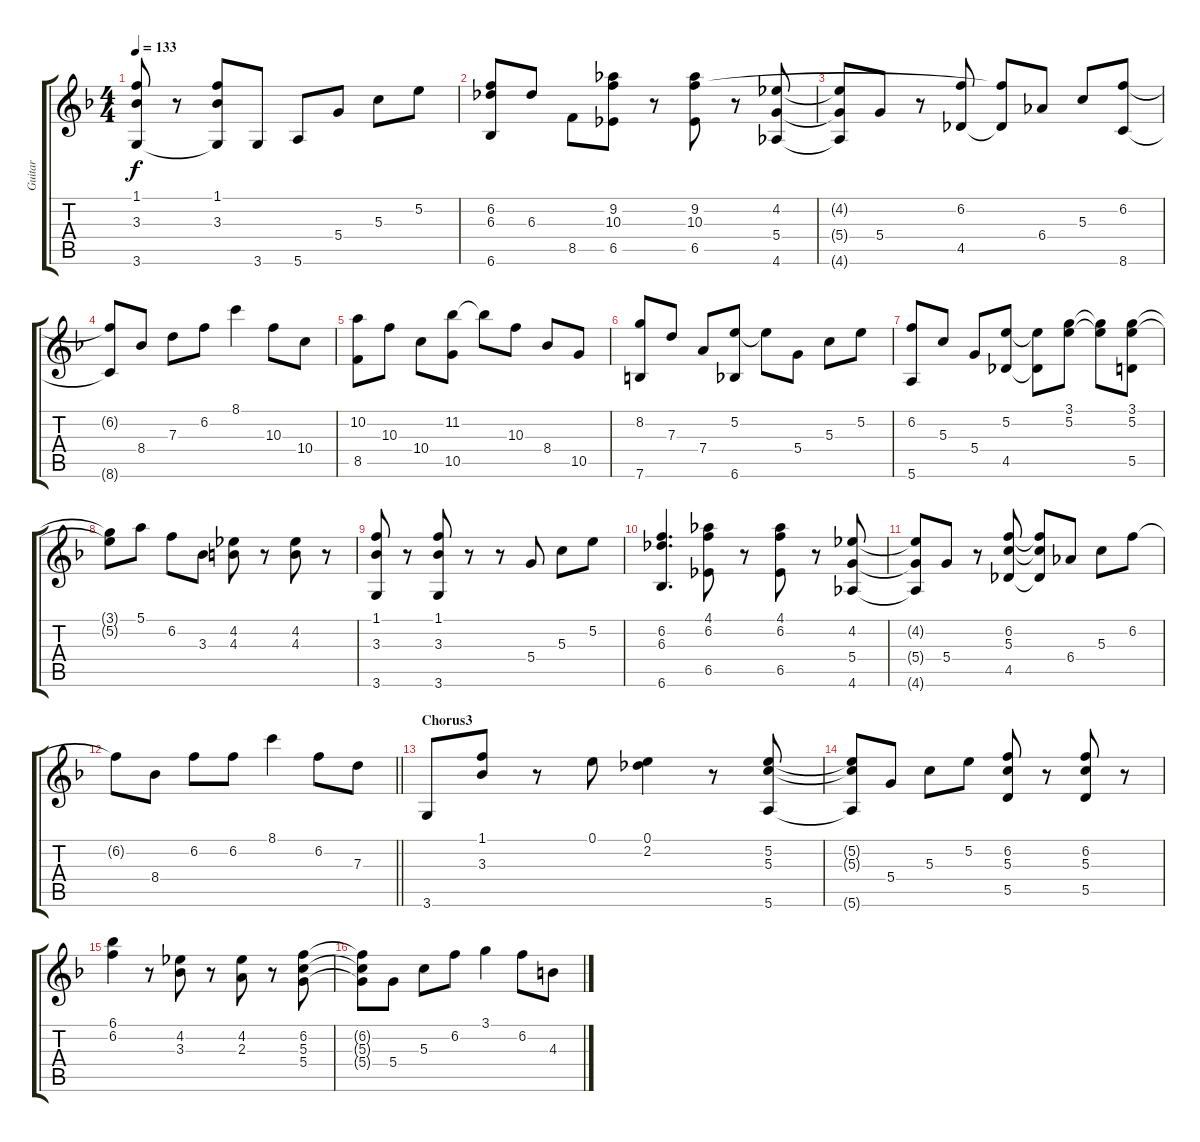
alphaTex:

\track ("Guitar" "Guitar") {instrument acousticguitarsteel}
\staff {score tabs}
\tuning (E4 B3 G3 D3 A2 E2) {hide}
\ts (4 4)
\tempo 133
\clef g2
\ks f
(1.1 3.3 3.6).8{dy f} r.8 (1.1 3.3 3.6{t}).8 3.6.8 5.6.8 5.4.8 5.3.8 5.2.8 |
(6.2 6.3 6.6).8 6.3.8 8.5.8 (9.2 10.3 6.5).8 r.8 (9.2 10.3 6.5).8 r.8 (4.2 5.4 4.6).8 |
(4.2{t} 5.4{t} 4.6{t}).8 5.4.8 r.8 (6.2 4.5).8 (10.3{t} 4.5{t}).8 6.4.8 5.3.8 (6.2 8.6).8 |
(6.2{t} 8.6{t}).8 8.4.8 7.3.8 6.2.8 8.1.4 10.3.8 10.4.8 |
(10.2 8.5).8 10.3.8 10.4.8 (11.2 10.5).8 11.2{t}.8 10.3.8 8.4.8 10.5.8 |
(8.2 7.6).8 7.3.8 7.4.8 (5.2 6.6).8 5.2{t}.8 5.4.8 5.3.8 5.2.8 |
(6.2 5.6).8 5.3.8 5.4.8 (5.2 4.5).8 (5.2{t} 4.5{t}).8 (3.1 5.2).8 (3.1{t} 5.2{t}).8 (3.1 5.2 5.5).8 |
(3.1{t} 5.2{t}).8 5.1.8 6.2.8 3.3.8 (4.2 4.3).8 r.8 (4.2 4.3).8 r.8 |
(1.1 3.3 3.6).8 r.8 (1.1 3.3 3.6).8 r.8 r.8 5.4.8 5.3.8 5.2.8 |
(6.2 6.3 6.6).4{d} (4.1 6.2 6.5).8 r.8 (4.1 6.2 6.5).8 r.8 (4.2 5.4 4.6).8 |
(4.2{t} 5.4{t} 4.6{t}).8 5.4.8 r.8 (6.2 5.3 4.5).8 (6.2{t} 5.3{t} 4.5{t}).8 6.4.8 5.3.8 6.2.8 |
\barLineRight lightlight
6.2{t}.8 8.4.8 6.2.8 6.2.8 8.1.4 6.2.8 7.3.8 |
\section ("" "Chorus3")
3.6.8 (1.1 3.3).8 r.8 0.1.8 (0.1 2.2).4 r.8 (5.2 5.3 5.6).8 |
(5.2{t} 5.3{t} 5.6{t}).8 5.4.8 5.3.8 5.2.8 (6.2 5.3 5.5).8 r.8 (6.2 5.3 5.5).8 r.8 |
(6.1 6.2).4 r.8 (4.2 3.3).8 r.8 (4.2 2.3).8 r.8 (6.2 5.3 5.4).8 |
(6.2{t} 5.3{t} 5.4{t}).8 5.4.8 5.3.8 6.2.8 3.1.4 6.2.8 4.3.8
